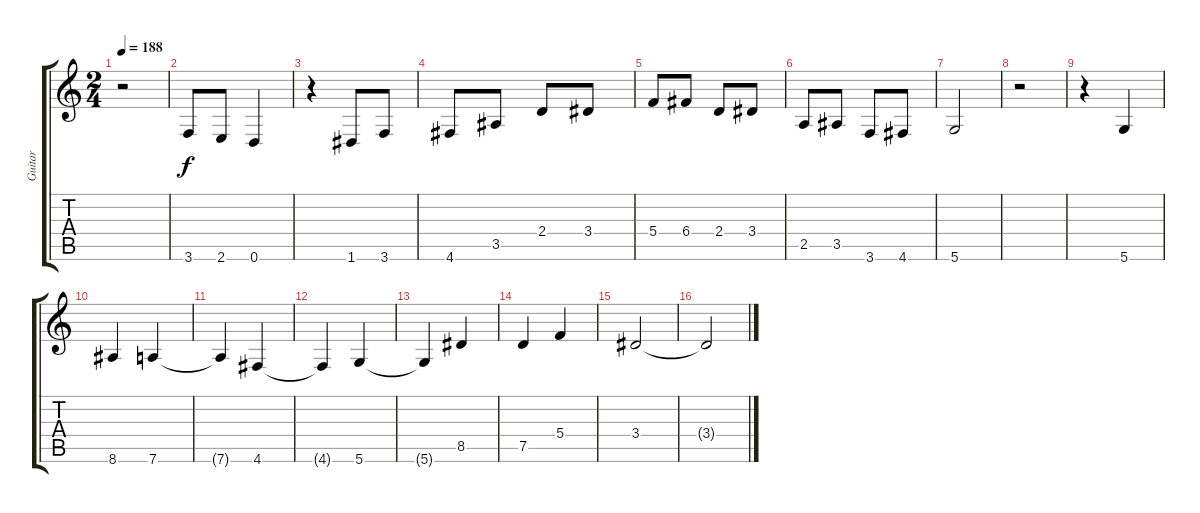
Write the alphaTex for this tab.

\track ("Guitar" "Guitar") {instrument distortionguitar}
\staff {score tabs}
\tuning (D4 A3 F3 C3 G2 D2) {hide}
\ts (2 4)
\tempo 188
\clef g2
\ks c
r.2{dy f} |
3.6.8 2.6.8 0.6.4 |
r.4 1.6.8 3.6.8 |
4.6.8 3.5.8 2.4.8 3.4.8 |
5.4.8 6.4.8 2.4.8 3.4.8 |
2.5.8 3.5.8 3.6.8 4.6.8 |
5.6.2 |
r.2 |
r.4 5.6.4 |
8.6.4 7.6.4 |
7.6{t}.4 4.6.4 |
4.6{t}.4 5.6.4 |
5.6{t}.4 8.5.4 |
7.5.4 5.4.4 |
3.4.2 |
3.4{t}.2
